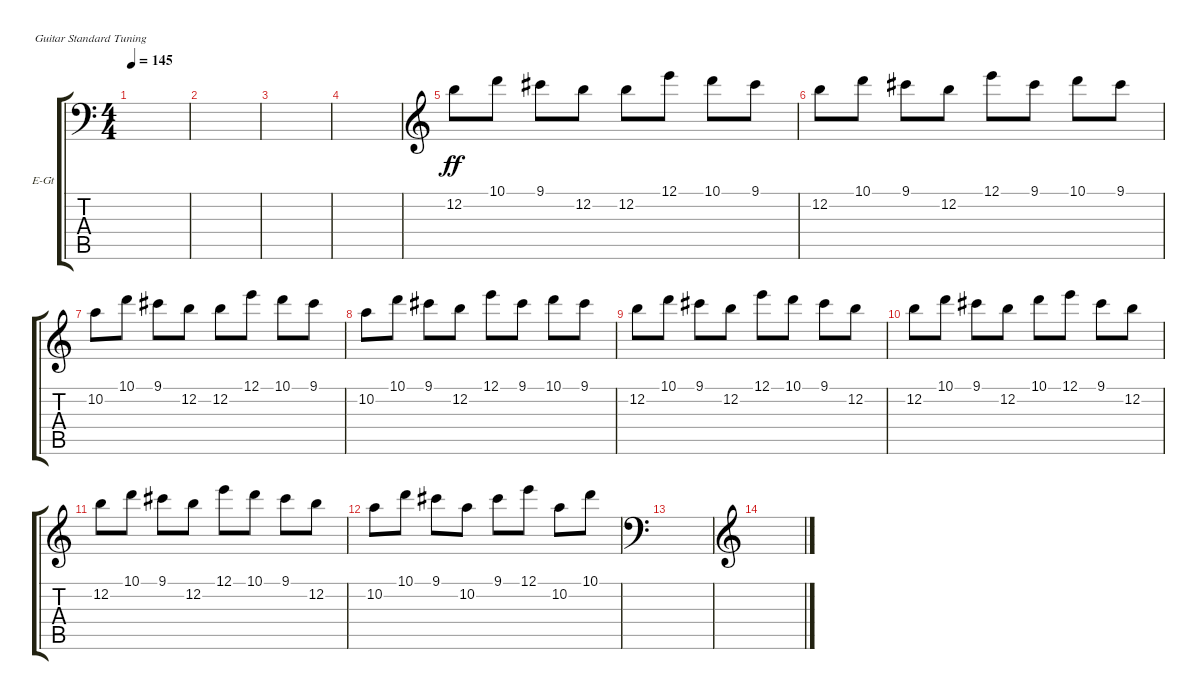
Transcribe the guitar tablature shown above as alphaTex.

\defaultSystemsLayout 4
\bracketExtendMode groupsimilarinstruments
\firstSystemTrackNameOrientation horizontal
\otherSystemsTrackNameOrientation horizontal
\track ("Vovan" "E-Gt") {instrument distortionguitar}
\staff {score tabs}
\tuning (E4 B3 G3 D3 A2 E2)
\ts (4 4)
\tempo 145
\clef f4
\scale
0.333333
\ks c
|
\scale
0.333333 |
\scale
0.333333 |
\scale
0.333333 |
\clef g2
\scale
0.333333 12.2.8{dy ff} 10.1.8 9.1.8 12.2.8 12.2.8 12.1.8 10.1.8 9.1.8 |
\scale
0.333333 12.2.8 10.1.8 9.1.8 12.2.8 12.1.8 9.1.8 10.1.8 9.1.8 |
\scale
0.333333 10.2.8 10.1.8 9.1.8 12.2.8 12.2.8 12.1.8 10.1.8 9.1.8 |
\scale
0.333333 10.2.8 10.1.8 9.1.8 12.2.8 12.1.8 9.1.8 10.1.8 9.1.8 |
\scale
0.333333 12.2.8 10.1.8 9.1.8 12.2.8 12.1.8 10.1.8 9.1.8 12.2.8 |
\scale
0.333333 12.2.8 10.1.8 9.1.8 12.2.8 10.1.8 12.1.8 9.1.8 12.2.8 |
\scale
0.333333 12.2.8 10.1.8 9.1.8 12.2.8 12.1.8 10.1.8 9.1.8 12.2.8 |
\scale
0.333333 10.2.8 10.1.8 9.1.8 10.2.8 9.1.8 12.1.8 10.2.8 10.1.8 |
\clef f4
\scale
0.333333 |
\clef g2
\scale
0.333333 |
\scale
0.333333 |
\scale
0.333333
